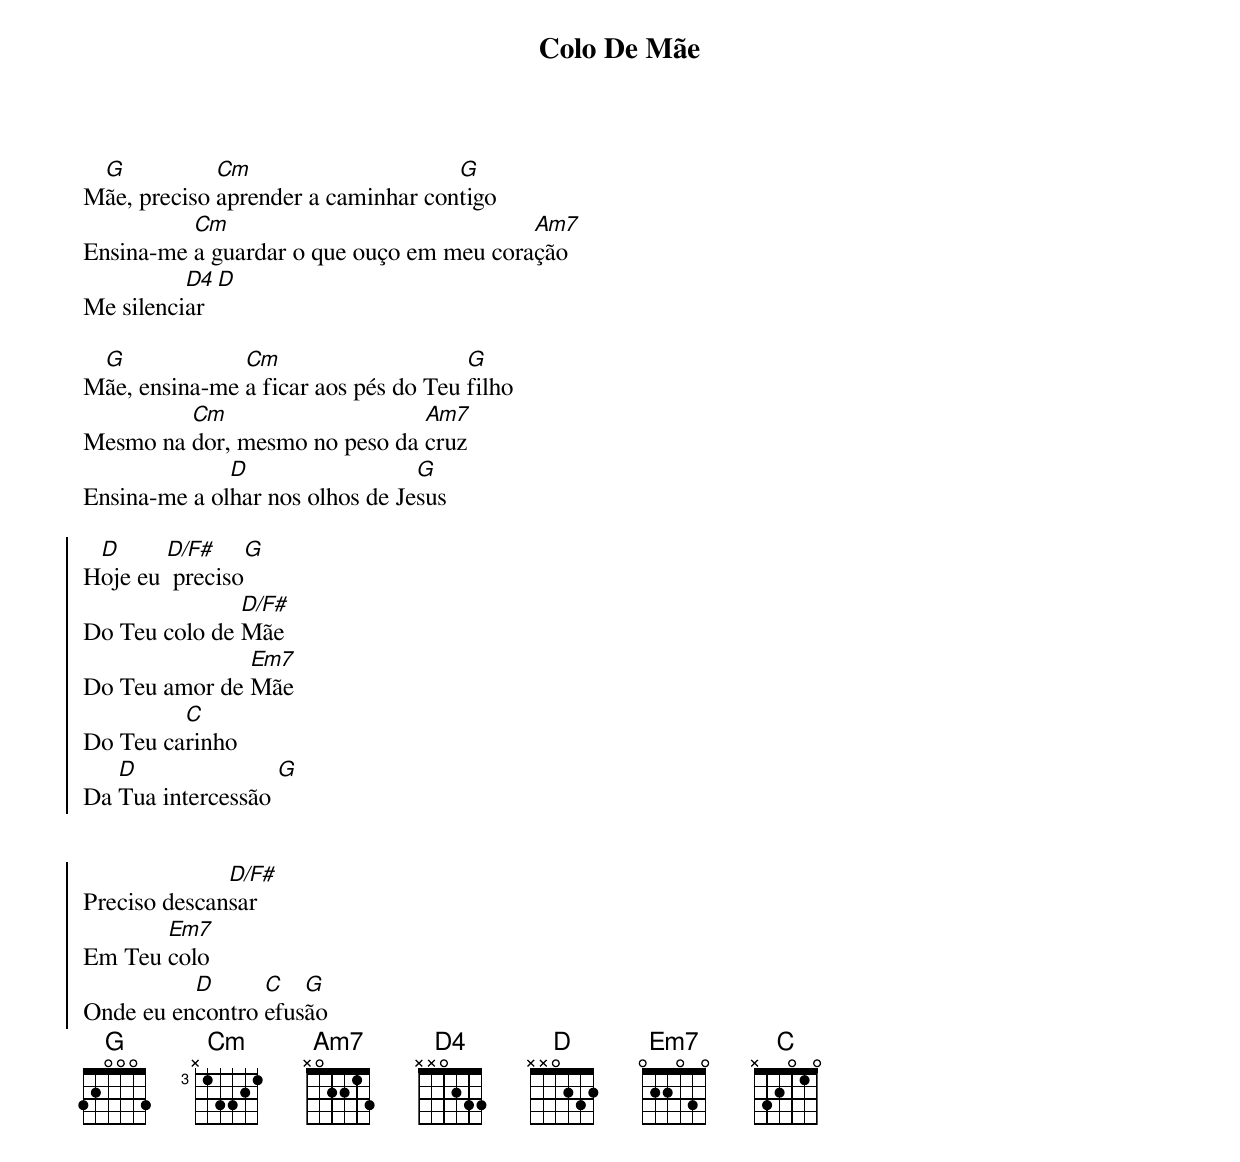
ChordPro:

{title: Colo De Mãe}
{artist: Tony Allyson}
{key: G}
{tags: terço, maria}


M[G]ãe, preciso [Cm]aprender a caminhar con[G]tigo
Ensina-me [Cm]a guardar o que ouço em meu cora[Am7]ção
Me silenci[D4]ar [D]

M[G]ãe, ensina-me [Cm]a ficar aos pés do Teu [G]filho
Mesmo na [Cm]dor, mesmo no peso da [Am7]cruz
Ensina-me a ol[D]har nos olhos de Je[G]sus

{start_of_chorus}
H[D]oje eu [D/F#] preciso[G]
Do Teu colo de [D/F#]Mãe
Do Teu amor de [Em7]Mãe
Do Teu ca[C]rinho
Da [D]Tua intercessão [G]


Preciso descan[D/F#]sar
Em Teu [Em7]colo
Onde eu en[D]contro [C]efus[G]ão
{end_of_chorus}
